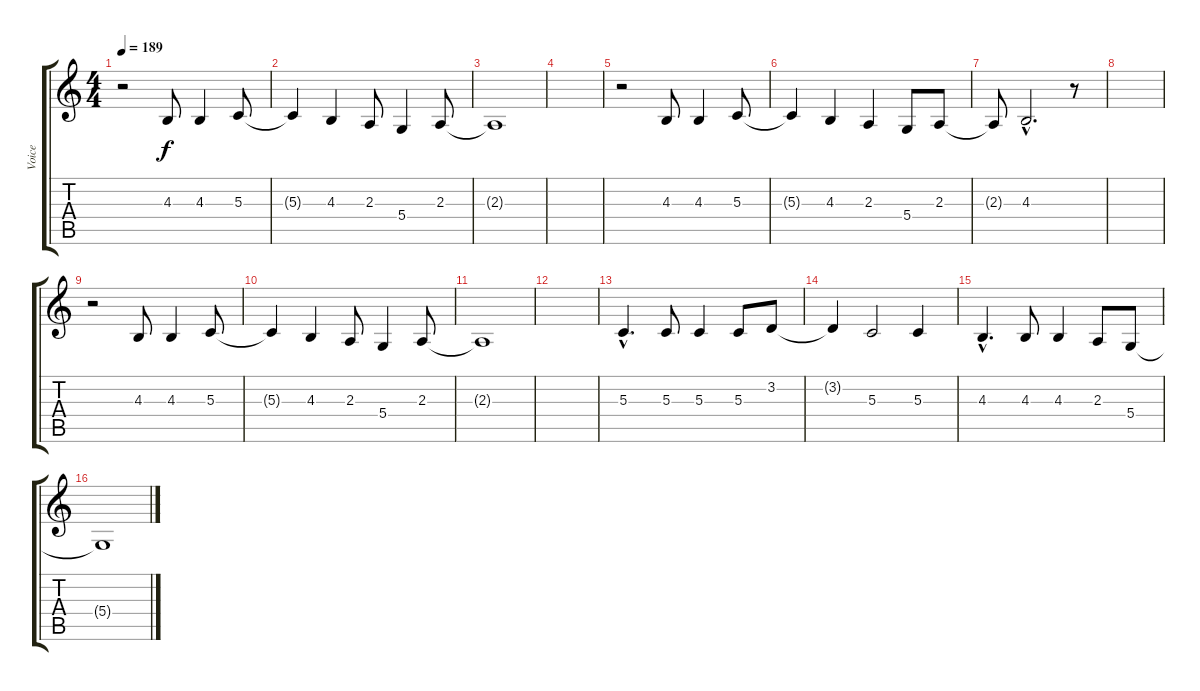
\track ("Voice" "Voice") {instrument acousticgrandpiano}
\staff {score tabs}
\tuning (E4 B3 G3 D3 A2 E2) {hide}
\ts (4 4)
\tempo 189
\clef g2
\ks c
r.2{dy f} 4.3.8 4.3.4 5.3.8 |
5.3{t}.4 4.3.4 2.3.8 5.4.4 2.3.8 |
2.3{t}.1 |
|
r.2 4.3.8 4.3.4 5.3.8 |
5.3{t}.4 4.3.4 2.3.4 5.4.8 2.3.8 |
2.3{t}.8 4.3{hac}.2{d} r.8 |
|
r.2 4.3.8 4.3.4 5.3.8 |
5.3{t}.4 4.3.4 2.3.8 5.4.4 2.3.8 |
2.3{t}.1 |
|
5.3{hac}.4{d} 5.3.8 5.3.4 5.3.8 3.2.8 |
3.2{t}.4 5.3.2 5.3.4 |
4.3{hac}.4{d} 4.3.8 4.3.4 2.3.8 5.4.8 |
5.4{t}.1
